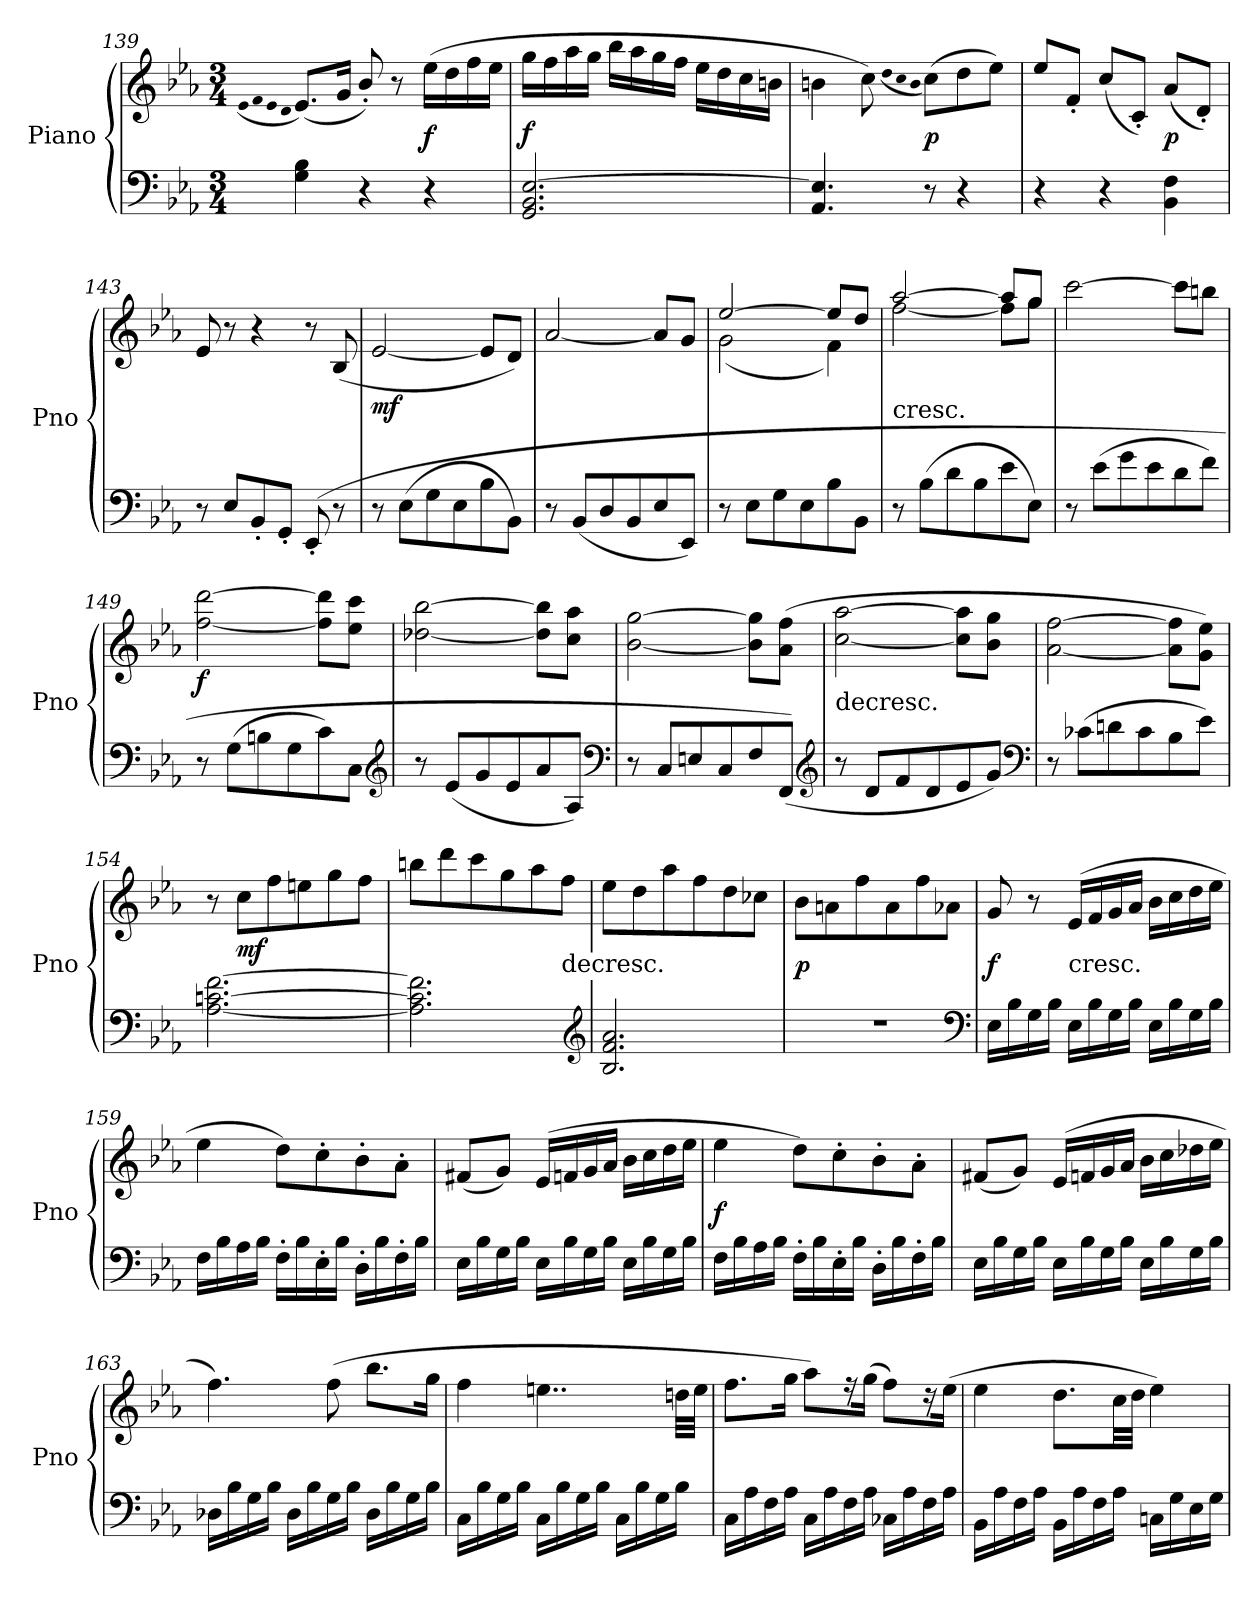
**kern	**kern	**dynam
*part1	*part1	*part1
*staff2	*staff1	*staff1/2
*I"Piano	*	*
*I'Pno	*	*
*clefF4	*clefG2	*
*k[b-e-a-]	*k[b-e-a-]	*
*E-:	*E-:	*
*M3/4	*M3/4	*
=139	=139	=139
.	(qe-	.
.	qf	.
.	qe-	.
.	qd	.
4G\ 4B-\	(8.e-/L)	.
.	16g/Jk	.
4r	8b-'/)	.
.	8r	.
4r	(16ee-\LL	f
.	16dd\	.
.	16ff\	.
.	16ee-\JJ	.
=140	=140	=140
2.GG/ 2.BB-/ [2.E-/	16gg\LL	f
.	16ff\	.
.	16aa-\	.
.	16gg\JJ	.
.	16bb-\LL	.
.	16aa-\	.
.	16gg\	.
.	16ff\JJ	.
.	16ee-\LL	.
.	16dd\	.
.	16cc\	.
.	16bn\JJ	.
=141	=141	=141
4.AA-/ 4.E-]/	4bn\	.
.	8cc\)	.
.	(qdd	.
.	qcc	.
.	qb	.
8r	(8cc\L)	p
4r	8dd\	.
.	8ee-\J)	.
=142	=142	=142
4r	8ee-/L	.
.	8f'/J	.
4r	(8cc/L	.
.	8c'/J)	.
4BB-\ 4F\	(8a-/L	p
.	8d'/J)	.
=143	=143	=143
8r	8e-/	.
8E-/L	8r	.
8BB-'/	4r	.
8GG'/J	.	.
(8EE-'/	8r	.
8r	(8B-/	.
=144	=144	=144
8r	[2e-/	mf
(8E-\L	.	.
8G\	.	.
8E-\	.	.
8B-\	8e-/L]	.
8BB-\J)	8d/J)	.
=145	=145	=145
8r	[2a-/	.
(8BB-/L	.	.
8D/	.	.
8BB-/	.	.
8E-/	8a-/L]	.
8EE-/J)	8g/J	.
=146	=146	=146
*	*^	*
8r	[2ee-/	(2g\	.
8E-\L	.	.	.
8G\	.	.	.
8E-\	.	.	.
8B-\	8ee-/L]	4f\)	.
8BB-\J	8dd/J	.	.
=147	=147	=147	=147
!	!LO:TX:c:t=cresc.	!	!
8r	[2aa-/	[2ff\	.
(8B-\L	.	.	.
8d\	.	.	.
8B-\	.	.	.
8e-\	8aa-/L]	8ff\L]	.
8E-\J)	8gg/J	8gg\J	.
*	*v	*v	*
=148	=148	=148
8r	[2ccc\	.
(8e-\L	.	.
8g\	.	.
8e-\	.	.
8d\	8ccc\L]	.
8f\J)	8bbn\J	.
=149	=149	=149
8r	[2ff\ [2ddd\	f
(8G\L	.	.
8Bn\	.	.
8G\	.	.
8c\)	8ff]\ 8ddd]\L	.
8C\J	8ee-\ 8ccc\J	.
*clefG2	*	*
=150	=150	=150
8r	[2dd-X\ [2bb-\	.
(8e-/L	.	.
8g/	.	.
8e-/	.	.
8a-/	8dd-]\ 8bb-]\L	.
8A-/J)	8cc\ 8aa-\J	.
*clefF4	*	*
=151	=151	=151
8r	[2b-\ [2gg\	.
8C/L	.	.
8En/	.	.
8C/	.	.
8F/	8b-]\ 8gg]\L	.
(8FF/J)	(8a-\ 8ff\J	.
*clefG2	*	*
=152	=152	=152
!	!LO:TX:c:t=decresc.	!
8r	[2cc\ [2aa-\	.
8d/L	.	.
8f/	.	.
8d/	.	.
8e-/	8cc]\ 8aa-]\L	.
8g/J)	8b-\ 8gg\J	.
*clefF4	*	*
=153	=153	=153
8r	[2a-\ [2ff\	.
(8c-X\L	.	.
8dn\	.	.
8c-\	.	.
8B-\	8a-]\ 8ff]\L	.
8e-\J)	8g\ 8ee-\J)	.
=154	=154	=154
[2.A-\ [2.cn\ [2.f\	8r	.
.	8cc\L	mf
.	8ff\	.
.	8een\	.
.	8gg\	.
.	8ff\J	.
=155	=155	=155
2.A-]\ 2.c]\ 2.f]\	8bbn\L	.
.	8ddd\	.
.	8ccc\	.
.	8gg\	.
.	8aa-\	.
!	!LO:TX:c:t=decresc.	!
.	8ff\J	.
*clefG2	*	*
=156	=156	=156
2.B-/ 2.f/ 2.a-/	8ee-\L	.
.	8dd\	.
.	8aa-\	.
.	8ff\	.
.	8dd\	.
.	8cc-X\J	.
=157	=157	=157
2.r	8b-\L	p
.	8an\	.
.	8ff\	.
.	8a\	.
.	8ff\	.
.	8a-X\J	.
*clefF4	*	*
=158	=158	=158
16E-\LL	8g/	f
16B-\	.	.
16G\	8r	.
16B-\JJ	.	.
!	!LO:TX:c:t=cresc.	!
16E-\LL	(16e-/LL	.
16B-\	16f/	.
16G\	16g/	.
16B-\JJ	16a-/JJ	.
16E-\LL	16b-\LL	.
16B-\	16cc\	.
16G\	16dd\	.
16B-\JJ	16ee-\JJ	.
=159	=159	=159
16F\LL	4ee-\	.
16B-\	.	.
16A-\	.	.
16B-\JJ	.	.
16F'\LL	8dd\L)	.
16B-\	.	.
16E-'\	8cc'\	.
16B-\JJ	.	.
16D'\LL	8b-'\	.
16B-\	.	.
16F'\	8a-'\J	.
16B-\JJ	.	.
=160	=160	=160
16E-\LL	(8f#X/L	.
16B-\	.	.
16G\	8g/J)	.
16B-\JJ	.	.
16E-\LL	(16e-/LL	.
16B-\	16fn/	.
16G\	16g/	.
16B-\JJ	16a-/JJ	.
16E-\LL	16b-\LL	.
16B-\	16cc\	.
16G\	16dd\	.
16B-\JJ	16ee-\JJ	.
=161	=161	=161
16F\LL	4ee-\	f
16B-\	.	.
16A-\	.	.
16B-\JJ	.	.
16F'\LL	8dd\L)	.
16B-\	.	.
16E-'\	8cc'\	.
16B-\JJ	.	.
16D'\LL	8b-'\	.
16B-\	.	.
16F'\	8a-'\J	.
16B-\JJ	.	.
=162	=162	=162
16E-\LL	(8f#X/L	.
16B-\	.	.
16G\	8g/J)	.
16B-\JJ	.	.
16E-\LL	(16e-/LL	.
16B-\	16fn/	.
16G\	16g/	.
16B-\JJ	16a-/JJ	.
16E-\LL	16b-\LL	.
16B-\	16cc\	.
16G\	16dd-X\	.
16B-\JJ	16ee-\JJ	.
=163	=163	=163
16D-X\LL	4.ff\)	.
16B-\	.	.
16G\	.	.
16B-\JJ	.	.
16D-\LL	.	.
16B-\	.	.
16G\	(8ff\	.
16B-\JJ	.	.
16D-\LL	8.bb-\L	.
16B-\	.	.
16G\	.	.
16B-\JJ	16gg\Jk	.
=164	=164	=164
16C\LL	4ff\	.
16B-\	.	.
16G\	.	.
16B-\JJ	.	.
16C\LL	4..een\	.
16B-\	.	.
16G\	.	.
16B-\JJ	.	.
16C\LL	.	.
16B-\	.	.
16G\	.	.
16B-\JJ	32ddn\LLL	.
.	32ee\JJJ	.
=165	=165	=165
16C\LL	8.ff\L	.
16A-\	.	.
16F\	.	.
16A-\JJ	16gg\Jk	.
16C\LL	8aa-\L)	.
16A-\	.	.
16F\	16r	.
16A-\JJ	(16gg\Jk	.
16C-X\LL	8ff\L)	.
16A-\	.	.
16F\	16r	.
16A-\JJ	(16ee-\Jk	.
=166	=166	=166
16BB-\LL	4ee-\	.
16A-\	.	.
16F\	.	.
16A-\JJ	.	.
16BB-\LL	8.dd\L	.
16A-\	.	.
16F\	.	.
16A-\JJ	32cc\LL	.
.	32dd\JJJ	.
16Cn\LL	4ee-\)	.
16G\	.	.
16E-\	.	.
16G\JJ	.	.
=	=	=
*-	*-	*-
